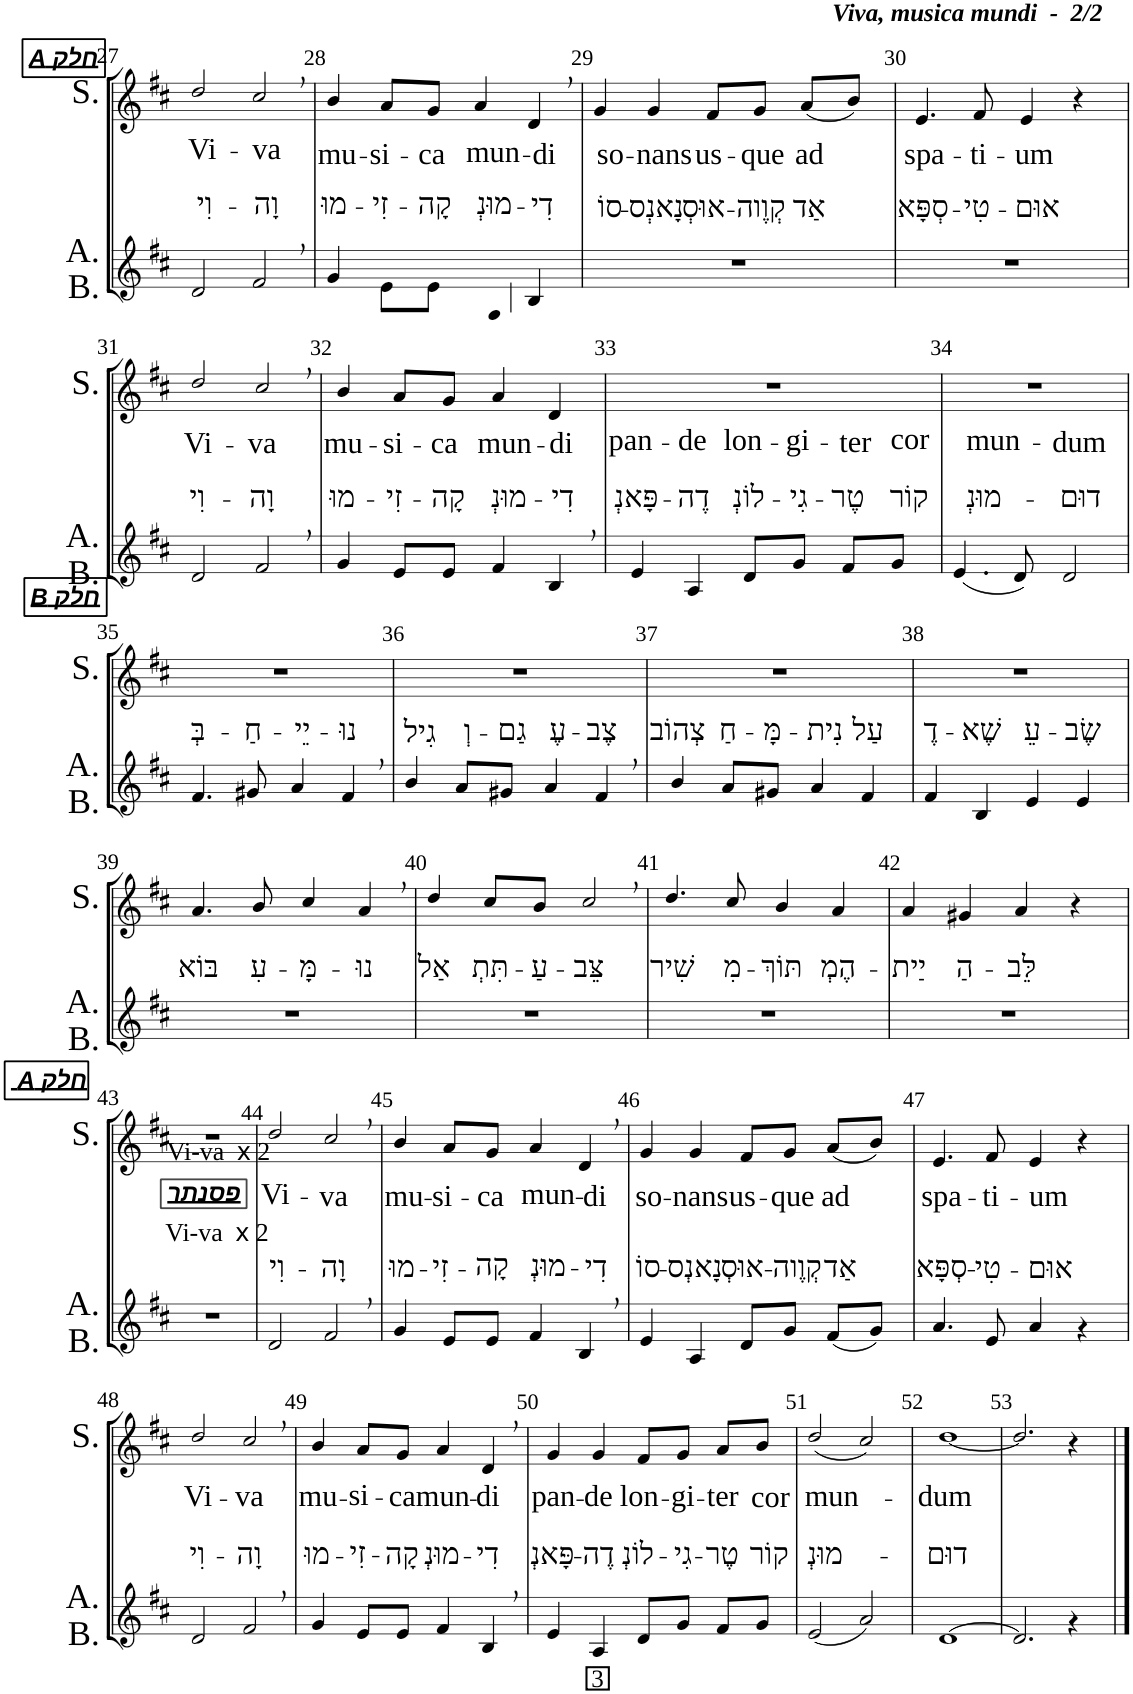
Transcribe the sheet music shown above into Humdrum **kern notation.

**kern	**text	**text	**kern	**text	**text
*part2	*part2	*part2	*part1	*part1	*part1
*staff2	*staff2	*staff2	*staff1	*staff1	*staff1
*I"Alto Bass	*	*	*I"Soprano	*	*
*I'A. B.	*	*	*I'S.	*	*
!!LO:PB:g=z
*clefG2	*	*	*clefG2	*	*
*k[f#c#]	*	*	*k[f#c#]	*	*
*M4/4	*	*	*M4/4	*	*
=27	=27	=27	=27	=27	=27
*^	*	*	*	*	*
!LO:TX:a:Bi:t=חלק A	!	!	!	!	!	!
!	!	!LO:LY:a	!LO:LY:a	!	!	!
*	*^	*	*	*^	*	*
1ryy	2d/	1ryy	Vi-	וִי-	2dd/	1ryy	.	.
!	!	!	!LO:LY:a	!LO:LY:a	!	!	!	!
.	2f#/	.	-va	-וָה	2cc#,/	.	.	.
=28	=28	=28	=28	=28	=28	=28	=28	=28
!	!	!	!	!LO:LY:a	!	!	!LO:LY:b	!
1ryy	4g/	1ryy	.	מוּ-	4b/	1ryy	mu-	.
!	!	!	!	!LO:LY:a	!	!	!LO:LY:b	!
.	8e\L	.	.	-זִי-	8a/L	.	-si-	.
!	!	!	!	!LO:LY:a	!	!	!LO:LY:b	!
.	8e\J	.	.	-קָה	8g/J	.	-ca	.
!	!	!	!	!LO:LY:a	!	!	!LO:LY:b	!
.	4f#/	.	.	מוּנְ-	4a/	.	mun-	.
!	!	!	!	!LO:LY:a	!	!	!LO:LY:b	!
.	4B/	.	.	-דִי	4d,/	.	-di	.
*	*v	*v	*	*	*	*	*	*
=29	=29	=29	=29	=29	=29	=29	=29
!	!	!	!	!	!	!LO:LY:b	!LO:LY:b
*v	*v	*	*	*	*	*	*
1r	.	.	4g/	1ryy	so-	סוֹ-
!	!	!	!	!	!LO:LY:b	!LO:LY:b
.	.	.	4g/	.	-nans	-נָאנְס
!	!	!	!	!	!LO:LY:b	!LO:LY:b
.	.	.	8f#/L	.	us-	אוּסְ-
!	!	!	!	!	!LO:LY:b	!LO:LY:b
.	.	.	8g/J	.	-que	-קְוֶוה
!	!	!	!	!	!LO:LY:b	!LO:LY:b
.	.	.	(8a/L	.	ad	אַד
.	.	.	8b/J)	.	.	.
=30	=30	=30	=30	=30	=30	=30
!	!	!	!LO:TX:a:Bi:t=Viva, musica mundi  -  2/2	!	!	!
!	!	!	!	!	!LO:LY:b	!LO:LY:b
1r	.	.	4.e/	1ryy	spa-	סְפָּא-
!	!	!	!	!	!LO:LY:b	!LO:LY:b
.	.	.	8f#/	.	-ti-	-טִי-
!	!	!	!	!	!LO:LY:b	!LO:LY:b
.	.	.	4e/	.	-um	-אוּם
.	.	.	4r	.	.	.
!!LO:LB:g=z	!!
=31	=31	=31	=31	=31	=31	=31
*^	*	*	*	*	*	*
!	!	!	!LO:LY:a	!	!	!LO:LY:b	!
*	*^	*	*	*	*	*	*
1ryy	2d/	1ryy	.	וִי-	2dd/	1ryy	Vi-	.
!	!	!	!	!LO:LY:a	!	!	!LO:LY:b	!
.	2f#/	.	.	-וָה	2cc#,/	.	-va	.
=32	=32	=32	=32	=32	=32	=32	=32	=32
!	!	!	!	!LO:LY:a	!	!	!LO:LY:b	!
1ryy	4g/	1ryy	.	מוּ-	4b/	1ryy	mu-	.
!	!	!	!	!LO:LY:a	!	!	!LO:LY:b	!
.	8e/L	.	.	-זִי-	8a/L	.	-si-	.
!	!	!	!	!LO:LY:a	!	!	!LO:LY:b	!
.	8e/J	.	.	-קָה	8g/J	.	-ca	.
!	!	!	!	!LO:LY:a	!	!	!LO:LY:b	!
.	4f#/	.	.	מוּנְ-	4a/	.	mun-	.
!	!	!	!	!LO:LY:a	!	!	!LO:LY:b	!
.	4B/	.	.	-דִי	4d/	.	-di	.
*	*	*	*	*	*v	*v	*	*
=33	=33	=33	=33	=33	=33	=33	=33
!	!	!	!LO:LY:a	!LO:LY:a	!	!	!
1ryy	4e/	1ryy	pan-	פָּאנְ-	1r	.	.
!	!	!	!LO:LY:a	!LO:LY:a	!	!	!
.	4A/	.	-de	-דֶה	.	.	.
!	!	!	!LO:LY:a	!LO:LY:a	!	!	!
.	8d/L	.	lon-	לוֹנְ-	.	.	.
!	!	!	!LO:LY:a	!LO:LY:a	!	!	!
.	8g/J	.	-gi-	-גִי-	.	.	.
!	!	!	!LO:LY:a	!LO:LY:a	!	!	!
.	8f#/L	.	-ter	-טֶר	.	.	.
!	!	!	!LO:LY:a	!LO:LY:a	!	!	!
.	8g/J	.	cor	קוֹר	.	.	.
=34	=34	=34	=34	=34	=34	=34	=34
!	!	!	!LO:LY:a	!LO:LY:a	!	!	!
1ryy	(4.e/	1ryy	mun-	מוּנְ-	1r	.	.
.	8d/)	.	.	.	.	.	.
!	!	!	!LO:LY:a	!LO:LY:a	!	!	!
.	2d/	.	-dum	-דוּם	.	.	.
!!LO:LB:g=z
=35	=35	=35	=35	=35	=35	=35	=35
!LO:TX:a:Bi:t=חלק B	!	!	!	!	!	!	!
!	!	!	!	!LO:LY:a	!	!	!
1ryy	4.f#/	1ryy	.	בְּ-	1r	.	.
!	!	!	!	!LO:LY:a	!	!	!
.	8g#X/	.	.	-חַ-	.	.	.
!	!	!	!	!LO:LY:a	!	!	!
.	4a/	.	.	-יֵי-	.	.	.
!	!	!	!	!LO:LY:a	!	!	!
.	4f#/	.	.	-נוּ	.	.	.
=36	=36	=36	=36	=36	=36	=36	=36
!	!	!	!	!LO:LY:a	!	!	!
1ryy	4b/	1ryy	.	גִיל	1r	.	.
!	!	!	!	!LO:LY:a	!	!	!
.	8a/L	.	.	וְ-	.	.	.
!	!	!	!	!LO:LY:a	!	!	!
.	8g#X/J	.	.	-גַם	.	.	.
!	!	!	!	!LO:LY:a	!	!	!
.	4a/	.	.	עֶ-	.	.	.
!	!	!	!	!LO:LY:a	!	!	!
.	4f#/	.	.	-צֶב	.	.	.
=37	=37	=37	=37	=37	=37	=37	=37
!	!	!	!	!LO:LY:a	!	!	!
1ryy	4b/	1ryy	.	צְהוֹב	1r	.	.
!	!	!	!	!LO:LY:a	!	!	!
.	8a/L	.	.	חַ-	.	.	.
!	!	!	!	!LO:LY:a	!	!	!
.	8g#X/J	.	.	-מָּ-	.	.	.
!	!	!	!	!LO:LY:a	!	!	!
.	4a/	.	.	-נִית	.	.	.
!	!	!	!	!LO:LY:a	!	!	!
.	4f#/	.	.	עַל	.	.	.
=38	=38	=38	=38	=38	=38	=38	=38
!	!	!	!	!LO:LY:a	!	!	!
1ryy	4f#/	1ryy	.	דֶ-	1r	.	.
!	!	!	!	!LO:LY:a	!	!	!
.	4B/	.	.	-שֶׁא	.	.	.
!	!	!	!	!LO:LY:a	!	!	!
.	4e/	.	.	עֵ-	.	.	.
!	!	!	!	!LO:LY:a	!	!	!
.	4e/	.	.	-שֶׂב	.	.	.
*	*v	*v	*	*	*	*	*
!!LO:LB:g=z
=39	=39	=39	=39	=39	=39	=39
!	!	!	!	!	!	!LO:LY:b
*v	*v	*	*	*^	*	*
1r	.	.	4.a/	1ryy	.	בּוֹא
!	!	!	!	!	!	!LO:LY:b
.	.	.	8b/	.	.	עִ-
!	!	!	!	!	!	!LO:LY:b
.	.	.	4cc#/	.	.	-מָּ-
!	!	!	!	!	!	!LO:LY:b
.	.	.	4a,/	.	.	-נוּ
=40	=40	=40	=40	=40	=40	=40
!	!	!	!	!	!	!LO:LY:b
1r	.	.	4dd/	1ryy	.	אַל
!	!	!	!	!	!	!LO:LY:b
.	.	.	8cc#/L	.	.	תִּתְ-
!	!	!	!	!	!	!LO:LY:b
.	.	.	8b/J	.	.	-עַ-
!	!	!	!	!	!	!LO:LY:b
.	.	.	2cc#,/	.	.	-צֵּב
=41	=41	=41	=41	=41	=41	=41
!	!	!	!	!	!	!LO:LY:b
1r	.	.	4.dd/	1ryy	.	שִׁיר
!	!	!	!	!	!	!LO:LY:b
.	.	.	8cc#/	.	.	מִ-
!	!	!	!	!	!	!LO:LY:b
.	.	.	4b/	.	.	-תּוֹךְ
!	!	!	!	!	!	!LO:LY:b
.	.	.	4a/	.	.	הֶמְ-
=42	=42	=42	=42	=42	=42	=42
!	!	!	!	!	!	!LO:LY:b
1r	.	.	4a/	1ryy	.	-יַית
!	!	!	!	!	!	!LO:LY:b
.	.	.	4g#X/	.	.	הַ-
!	!	!	!	!	!	!LO:LY:b
.	.	.	4a/	.	.	-לֵּב
.	.	.	4r	.	.	.
*	*	*	*v	*v	*	*
!!LO:LB:g=z
=43	=43	=43	=43	=43	=43
!	!	!	!LO:TX:a:t=Vi-va	!	!
!	!	!	!LO:TX:a:t=x	!	!
!	!	!	!LO:TX:a:t=2	!	!
!LO:TX:a:t=Vi-va	!	!	!	!	!
!LO:TX:a:t=x	!	!	!	!	!
!LO:TX:a:t=2	!	!	!	!	!
1r	.	.	1r	.	.
=44	=44	=44	=44	=44	=44
*^	*	*	*	*	*
!	!	!	!	!LO:TX:a:Bi:t=חלק A	!	!
!	!	!	!	!LO:TX:b:Bi:t=פסנתר	!	!
!	!	!	!LO:LY:a	!	!LO:LY:b	!
*	*^	*	*	*^	*	*
1ryy	2d/	1ryy	.	וִי-	2dd/	1ryy	Vi-	.
!	!	!	!	!LO:LY:a	!	!	!LO:LY:b	!
.	2f#/	.	.	-וָה	2cc#,/	.	-va	.
=45	=45	=45	=45	=45	=45	=45	=45	=45
!	!	!	!	!LO:LY:a	!	!	!LO:LY:b	!
1ryy	4g/	1ryy	.	מוּ-	4b/	1ryy	mu-	.
!	!	!	!	!LO:LY:a	!	!	!LO:LY:b	!
.	8e/L	.	.	-זִי-	8a/L	.	-si-	.
!	!	!	!	!LO:LY:a	!	!	!LO:LY:b	!
.	8e/J	.	.	-קָה	8g/J	.	-ca	.
!	!	!	!	!LO:LY:a	!	!	!LO:LY:b	!
.	4f#/	.	.	מוּנְ-	4a/	.	mun-	.
!	!	!	!	!LO:LY:a	!	!	!LO:LY:b	!
.	4B/	.	.	-דִי	4d,/	.	-di	.
=46	=46	=46	=46	=46	=46	=46	=46	=46
!	!	!	!	!LO:LY:a	!	!	!LO:LY:b	!
1ryy	4e/	1ryy	.	סוֹ-	4g/	1ryy	so-	.
!	!	!	!	!LO:LY:a	!	!	!LO:LY:b	!
.	4A/	.	.	-נָאנְס	4g/	.	-nans	.
!	!	!	!	!LO:LY:a	!	!	!LO:LY:b	!
.	8d/L	.	.	אוּסְ-	8f#/L	.	us-	.
!	!	!	!	!LO:LY:a	!	!	!LO:LY:b	!
.	8g/J	.	.	-קְוֶוה	8g/J	.	-que	.
!	!	!	!	!LO:LY:a	!	!	!LO:LY:b	!
.	(8f#/L	.	.	אַד	(8a/L	.	ad	.
.	8g/J)	.	.	.	8b/J)	.	.	.
=47	=47	=47	=47	=47	=47	=47	=47	=47
!	!	!	!	!LO:LY:a	!	!	!LO:LY:b	!
1ryy	4.a/	1ryy	.	סְפָּא-	4.e/	1ryy	spa-	.
!	!	!	!	!LO:LY:a	!	!	!LO:LY:b	!
.	8e/	.	.	-טִי-	8f#/	.	-ti-	.
!	!	!	!	!LO:LY:a	!	!	!LO:LY:b	!
.	4a/	.	.	-אוּם	4e/	.	-um	.
.	4r	.	.	.	4r	.	.	.
!!LO:LB:g=z	!!
=48	=48	=48	=48	=48	=48	=48	=48	=48
!	!	!	!	!LO:LY:a	!	!	!LO:LY:b	!
1ryy	2d/	1ryy	.	וִי-	2dd/	1ryy	Vi-	.
!	!	!	!	!LO:LY:a	!	!	!LO:LY:b	!
.	2f#/	.	.	-וָה	2cc#,/	.	-va	.
=49	=49	=49	=49	=49	=49	=49	=49	=49
!	!	!	!	!LO:LY:a	!	!	!LO:LY:b	!
1ryy	4g/	1ryy	.	מוּ-	4b/	1ryy	mu-	.
!	!	!	!	!LO:LY:a	!	!	!LO:LY:b	!
.	8e/L	.	.	-זִי-	8a/L	.	-si-	.
!	!	!	!	!LO:LY:a	!	!	!LO:LY:b	!
.	8e/J	.	.	-קָה	8g/J	.	-ca	.
!	!	!	!	!LO:LY:a	!	!	!LO:LY:b	!
.	4f#/	.	.	מוּנְ-	4a/	.	mun-	.
!	!	!	!	!LO:LY:a	!	!	!LO:LY:b	!
.	4B/	.	.	-דִי	4d,/	.	-di	.
=50	=50	=50	=50	=50	=50	=50	=50	=50
!	!	!	!	!LO:LY:a	!	!	!LO:LY:b	!
1ryy	4e/	1ryy	.	פָּאנְ-	4g/	1ryy	pan-	.
!	!	!	!	!LO:LY:a	!	!	!LO:LY:b	!
.	4A/	.	.	-דֶה	4g/	.	-de	.
!	!	!	!	!LO:LY:a	!	!	!LO:LY:b	!
.	8d/L	.	.	לוֹנְ-	8f#/L	.	lon-	.
!	!	!	!	!LO:LY:a	!	!	!LO:LY:b	!
.	8g/J	.	.	-גִי-	8g/J	.	-gi-	.
!	!	!	!	!LO:LY:a	!	!	!LO:LY:b	!
.	8f#/L	.	.	-טֶר	8a/L	.	-ter	.
!	!	!	!	!LO:LY:a	!	!	!LO:LY:b	!
.	8g/J	.	.	קוֹר	8b/J	.	cor	.
=51	=51	=51	=51	=51	=51	=51	=51	=51
!	!	!	!	!LO:LY:a	!	!	!LO:LY:b	!
1ryy	(2e/	1ryy	.	מוּנְ-	(2dd/	1ryy	mun-	.
.	2a/)	.	.	.	2cc#/)	.	.	.
=52	=52	=52	=52	=52	=52	=52	=52	=52
!	!	!	!	!LO:LY:a	!	!	!LO:LY:b	!
1ryy	[1d	1ryy	.	-דוּם	[1dd	1ryy	-dum	.
=53	=53	=53	=53	=53	=53	=53	=53	=53
1ryy	2.d/]	1ryy	.	.	2.dd/]	1ryy	.	.
.	4r	.	.	.	4r	.	.	.
*v	*v	*v	*	*	*	*	*	*
*	*	*	*v	*v	*	*
==	==	==	==	==	==
*-	*-	*-	*-	*-	*-
